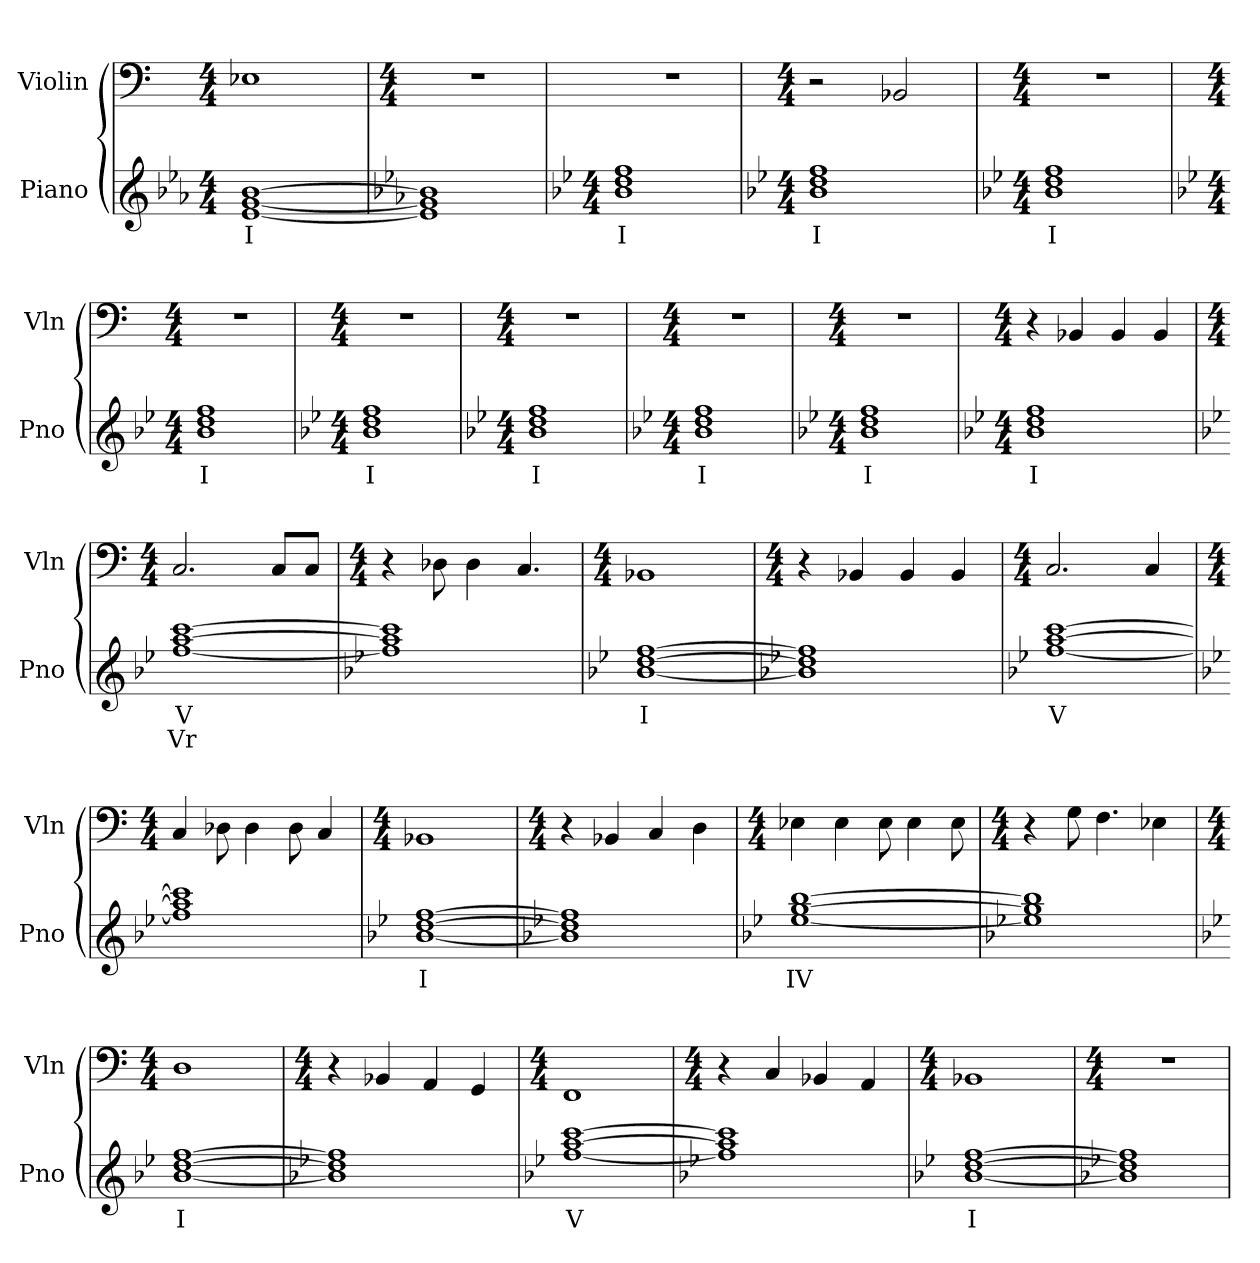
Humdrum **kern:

**kern	**text	**text	**kern
*part2	*part2	*part2	*part1
*staff2	*staff2	*staff2	*staff1
*I"Piano	*	*	*I"Violin
*I'Pno	*	*	*I'Vln
*k[b-e-a-]	*	*	*
*E-:	*	*	*
*M4/4	*	*	*M4/4
=	=	=	=
[1e- [1g [1b-	I	.	1E-X
=	=	=	=
*k[b-e-a-]	*	*	*
*E-:	*	*	*
*	*	*	*M4/4
1e-] 1g] 1b-]	.	.	1r
=	=	=	=
*k[b-e-]	*	*	*
*B-:	*	*	*
*M4/4	*	*	*
1b- 1dd 1ff	I	.	1r
=	=	=	=
*k[b-e-]	*	*	*
*B-:	*	*	*
*M4/4	*	*	*M4/4
1b- 1dd 1ff	I	.	2r
.	.	.	2BB-X
=	=	=	=
*k[b-e-]	*	*	*
*B-:	*	*	*
*M4/4	*	*	*M4/4
1b- 1dd 1ff	I	.	1r
=	=	=	=
*k[b-e-]	*	*	*
*B-:	*	*	*
*M4/4	*	*	*M4/4
1b- 1dd 1ff	I	.	1r
=	=	=	=
*k[b-e-]	*	*	*
*B-:	*	*	*
*M4/4	*	*	*M4/4
1b- 1dd 1ff	I	.	1r
=	=	=	=
*k[b-e-]	*	*	*
*B-:	*	*	*
*M4/4	*	*	*M4/4
1b- 1dd 1ff	I	.	1r
=	=	=	=
*k[b-e-]	*	*	*
*B-:	*	*	*
*M4/4	*	*	*M4/4
1b- 1dd 1ff	I	.	1r
=	=	=	=
*k[b-e-]	*	*	*
*B-:	*	*	*
*M4/4	*	*	*M4/4
1b- 1dd 1ff	I	.	1r
=	=	=	=
*k[b-e-]	*	*	*
*B-:	*	*	*
*M4/4	*	*	*M4/4
1b- 1dd 1ff	I	.	4r
.	.	.	4BB-X
.	.	.	4BB-
.	.	.	4BB-
=	=	=	=
*k[b-e-]	*	*	*
*B-:	*	*	*
*	*	*	*M4/4
[1ff [1aa [1ccc	V	Vr	2.C
.	.	.	8CL
.	.	.	8CJ
=	=	=	=
*k[b-e-]	*	*	*
*B-:	*	*	*
*	*	*	*M4/4
1ff] 1aa] 1ccc]	.	.	4r
.	.	.	8D-X
.	.	.	4D-
.	.	.	4.C
=	=	=	=
*k[b-e-]	*	*	*
*B-:	*	*	*
*	*	*	*M4/4
[1b- [1dd [1ff	I	.	1BB-X
=	=	=	=
*k[b-e-]	*	*	*
*B-:	*	*	*
*	*	*	*M4/4
1b-] 1dd] 1ff]	.	.	4r
.	.	.	4BB-X
.	.	.	4BB-
.	.	.	4BB-
=	=	=	=
*k[b-e-]	*	*	*
*B-:	*	*	*
*	*	*	*M4/4
[1ff [1aa [1ccc	V	.	2.C
.	.	.	4C
=	=	=	=
*k[b-e-]	*	*	*
*B-:	*	*	*
*	*	*	*M4/4
1ff] 1aa] 1ccc]	.	.	4C
.	.	.	8D-X
.	.	.	4D-
.	.	.	8D-
.	.	.	4C
=	=	=	=
*k[b-e-]	*	*	*
*B-:	*	*	*
*	*	*	*M4/4
[1b- [1dd [1ff	I	.	1BB-X
=	=	=	=
*k[b-e-]	*	*	*
*B-:	*	*	*
*	*	*	*M4/4
1b-] 1dd] 1ff]	.	.	4r
.	.	.	4BB-X
.	.	.	4C
.	.	.	4D
=	=	=	=
*k[b-e-]	*	*	*
*B-:	*	*	*
*	*	*	*M4/4
[1ee- [1gg [1bb-	IV	.	4E-X
.	.	.	4E-
.	.	.	8E-
.	.	.	4E-
.	.	.	8E-
=	=	=	=
*k[b-e-]	*	*	*
*B-:	*	*	*
*	*	*	*M4/4
1ee-] 1gg] 1bb-]	.	.	4r
.	.	.	8G
.	.	.	4.F
.	.	.	4E-X
=	=	=	=
*k[b-e-]	*	*	*
*B-:	*	*	*
*	*	*	*M4/4
[1b- [1dd [1ff	I	.	1D
=	=	=	=
*k[b-e-]	*	*	*
*B-:	*	*	*
*	*	*	*M4/4
1b-] 1dd] 1ff]	.	.	4r
.	.	.	4BB-X
.	.	.	4AA
.	.	.	4GG
=	=	=	=
*k[b-e-]	*	*	*
*B-:	*	*	*
*	*	*	*M4/4
[1ff [1aa [1ccc	V	.	1FF
=	=	=	=
*k[b-e-]	*	*	*
*B-:	*	*	*
*	*	*	*M4/4
1ff] 1aa] 1ccc]	.	.	4r
.	.	.	4C
.	.	.	4BB-X
.	.	.	4AA
=	=	=	=
*k[b-e-]	*	*	*
*B-:	*	*	*
*	*	*	*M4/4
[1b- [1dd [1ff	I	.	1BB-X
=	=	=	=
*k[b-e-]	*	*	*
*B-:	*	*	*
*	*	*	*M4/4
1b-] 1dd] 1ff]	.	.	1r
=	=	=	=
*-	*-	*-	*-
